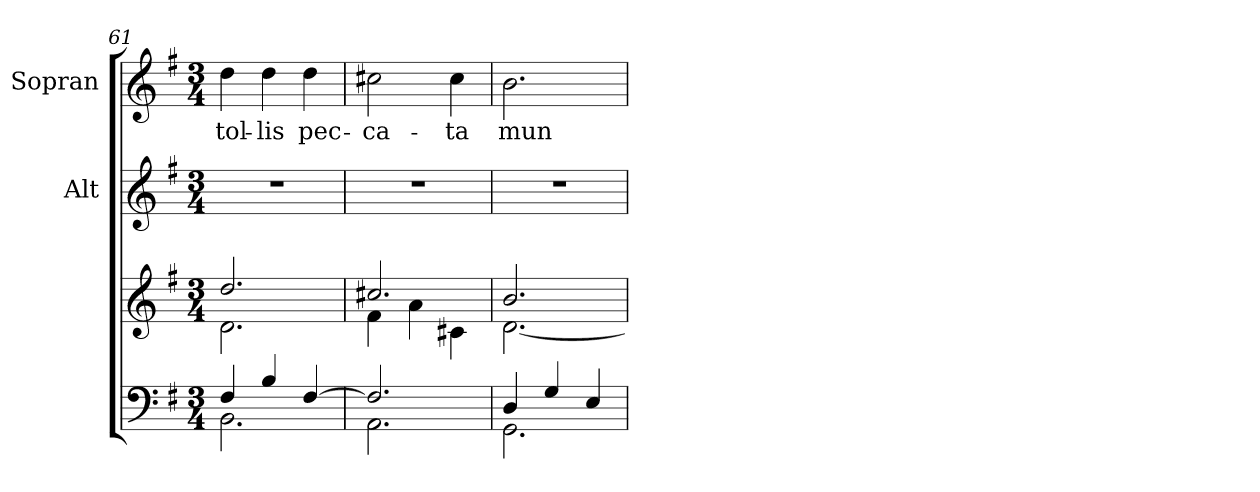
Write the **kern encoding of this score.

**kern	**kern	**kern	**kern	**text
*part3	*part3	*part2	*part1	*part1
*staff4	*staff3	*staff2	*staff1	*staff1
*	*	*I"Alt	*I"Sopran	*
*	*	*I'A.	*I'S.	*
*clefF4	*clefG2	*clefG2	*clefG2	*
*k[f#]	*k[f#]	*k[f#]	*k[f#]	*
*G:	*G:	*G:	*G:	*
*M3/4	*M3/4	*M3/4	*M3/4	*
=61	=61	=61	=61	=61
*^	*^	*	*	*
!	!	!	!	!	!	!LO:LY:b
4F#/	2.BB\	2.dd/	2.d\	2.r	4dd\	tol-
!	!	!	!	!	!	!LO:LY:b
4B/	.	.	.	.	4dd\	-lis
!	!	!	!	!	!	!LO:LY:b
[>4F#/	.	.	.	.	4dd\	pec-
=62	=62	=62	=62	=62	=62	=62
!	!	!	!	!	!	!LO:LY:b
2.F#/]	2.AA\	2.cc#X/	4f#\	2.r	2cc#X\	-ca-
.	.	.	4a\	.	.	.
!	!	!	!	!	!	!LO:LY:b
.	.	.	4c#X\	.	4cc#\	-ta
=63	=63	=63	=63	=63	=63	=63
!	!	!	!	!	!	!LO:LY:b
4D/	2.GG\	2.b/	[<2.d\	2.r	2.b\	mun-
4G/	.	.	.	.	.	.
4E/	.	.	.	.	.	.
*v	*v	*	*	*	*	*
*	*v	*v	*	*	*
=	=	=	=	=
*-	*-	*-	*-	*-
